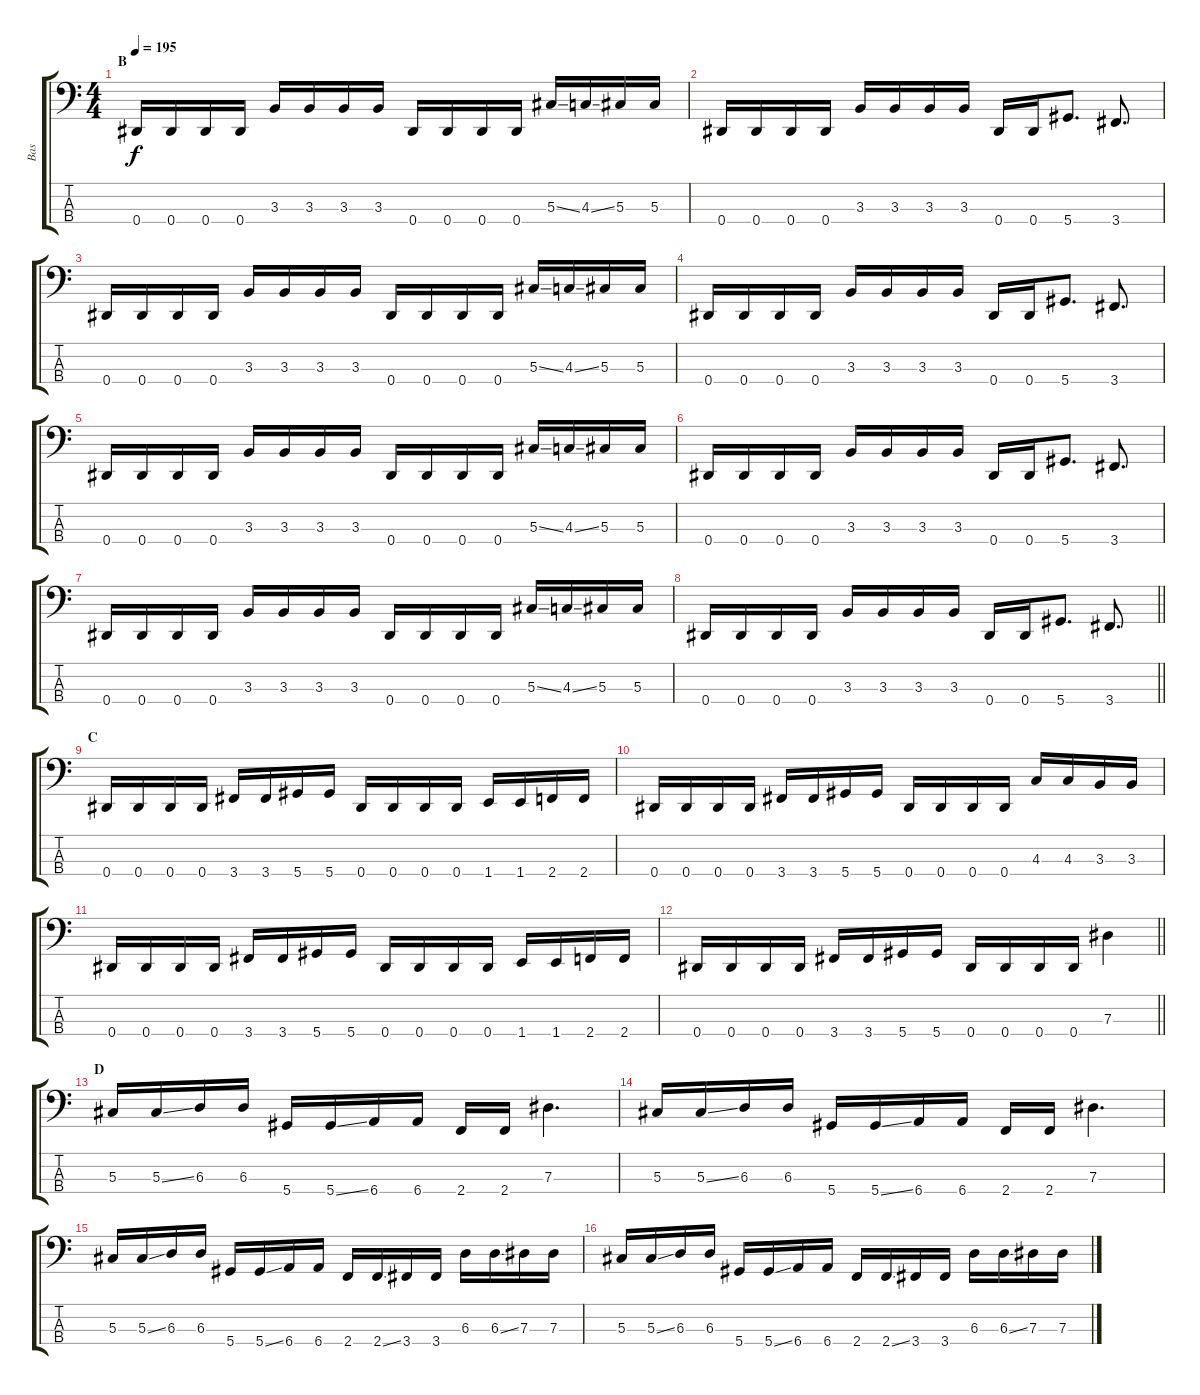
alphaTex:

\track ("Bas" "Bas") {instrument electricbasspick}
\staff {score tabs}
\tuning (Gb2 Db2 Ab1 Eb1) {hide}
\ts (4 4)
\section ("" "B")
\tempo 195
\clef f4
\ks c
0.4.16{dy f} 0.4.16 0.4.16 0.4.16 3.3.16 3.3.16 3.3.16 3.3.16 0.4.16 0.4.16 0.4.16 0.4.16 5.3{ss}.16 4.3{ss}.16 5.3.16 5.3.16 |
0.4.16 0.4.16 0.4.16 0.4.16 3.3.16 3.3.16 3.3.16 3.3.16 0.4.16 0.4.16 5.4.8{d} 3.4.8{d} |
0.4.16 0.4.16 0.4.16 0.4.16 3.3.16 3.3.16 3.3.16 3.3.16 0.4.16 0.4.16 0.4.16 0.4.16 5.3{ss}.16 4.3{ss}.16 5.3.16 5.3.16 |
0.4.16 0.4.16 0.4.16 0.4.16 3.3.16 3.3.16 3.3.16 3.3.16 0.4.16 0.4.16 5.4.8{d} 3.4.8{d} |
0.4.16 0.4.16 0.4.16 0.4.16 3.3.16 3.3.16 3.3.16 3.3.16 0.4.16 0.4.16 0.4.16 0.4.16 5.3{ss}.16 4.3{ss}.16 5.3.16 5.3.16 |
0.4.16 0.4.16 0.4.16 0.4.16 3.3.16 3.3.16 3.3.16 3.3.16 0.4.16 0.4.16 5.4.8{d} 3.4.8{d} |
0.4.16 0.4.16 0.4.16 0.4.16 3.3.16 3.3.16 3.3.16 3.3.16 0.4.16 0.4.16 0.4.16 0.4.16 5.3{ss}.16 4.3{ss}.16 5.3.16 5.3.16 |
\barLineRight lightlight
0.4.16 0.4.16 0.4.16 0.4.16 3.3.16 3.3.16 3.3.16 3.3.16 0.4.16 0.4.16 5.4.8{d} 3.4.8{d} |
\section ("" "C")
0.4.16 0.4.16 0.4.16 0.4.16 3.4.16 3.4.16 5.4.16 5.4.16 0.4.16 0.4.16 0.4.16 0.4.16 1.4.16 1.4.16 2.4.16 2.4.16 |
0.4.16 0.4.16 0.4.16 0.4.16 3.4.16 3.4.16 5.4.16 5.4.16 0.4.16 0.4.16 0.4.16 0.4.16 4.3.16 4.3.16 3.3.16 3.3.16 |
0.4.16 0.4.16 0.4.16 0.4.16 3.4.16 3.4.16 5.4.16 5.4.16 0.4.16 0.4.16 0.4.16 0.4.16 1.4.16 1.4.16 2.4.16 2.4.16 |
\barLineRight lightlight
0.4.16 0.4.16 0.4.16 0.4.16 3.4.16 3.4.16 5.4.16 5.4.16 0.4.16 0.4.16 0.4.16 0.4.16 7.3.4 |
\section ("" "D")
5.3.16 5.3{ss}.16 6.3.16 6.3.16 5.4.16 5.4{ss}.16 6.4.16 6.4.16 2.4.16 2.4.16 7.3.4{d} |
5.3.16 5.3{ss}.16 6.3.16 6.3.16 5.4.16 5.4{ss}.16 6.4.16 6.4.16 2.4.16 2.4.16 7.3.4{d} |
5.3.16 5.3{ss}.16 6.3.16 6.3.16 5.4.16 5.4{ss}.16 6.4.16 6.4.16 2.4.16 2.4{ss}.16 3.4.16 3.4.16 6.3.16 6.3{ss}.16 7.3.16 7.3.16 |
5.3.16 5.3{ss}.16 6.3.16 6.3.16 5.4.16 5.4{ss}.16 6.4.16 6.4.16 2.4.16 2.4{ss}.16 3.4.16 3.4.16 6.3.16 6.3{ss}.16 7.3.16 7.3.16
